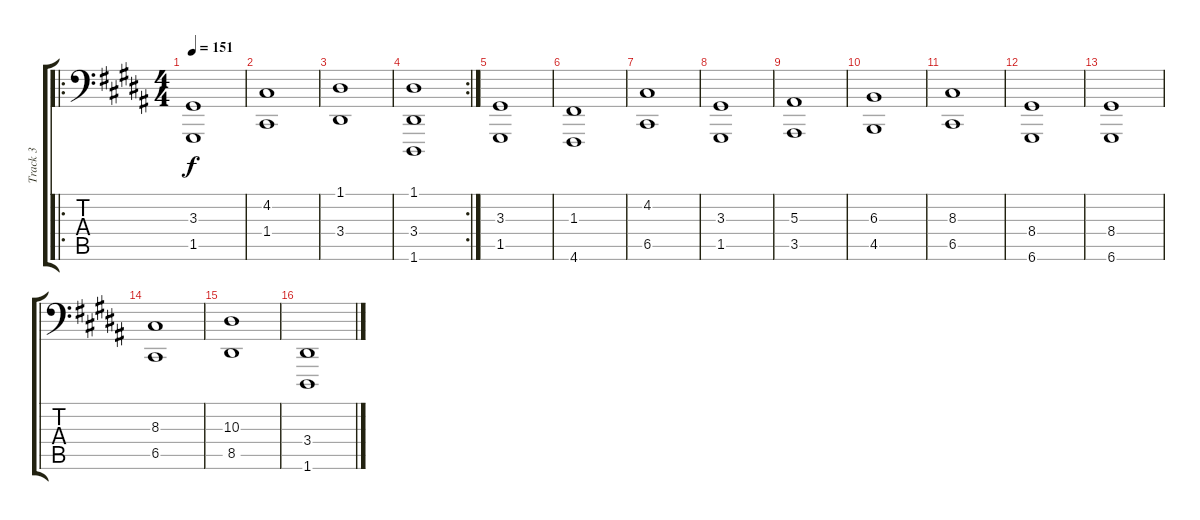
\track ("Track 3" "Track 3") {instrument stringensemble1}
\staff {score tabs}
\tuning (D3 A2 F2 C2 G1 D1) {hide}
\ro
\ts (4 4)
\tempo 151
\clef f4
\ks g#minor
(3.3 1.5).1{dy f} |
(4.2 1.4).1 |
(1.1 3.4).1 |
\rc 2
(1.1 3.4 1.6).1 |
(3.3 1.5).1 |
(1.3 4.6).1 |
(4.2 6.5).1 |
(3.3 1.5).1 |
(5.3 3.5).1 |
(6.3 4.5).1 |
(8.3 6.5).1 |
(8.4 6.6).1 |
(8.4 6.6).1 |
(8.3 6.5).1 |
(10.3 8.5).1 |
(3.4 1.6).1
